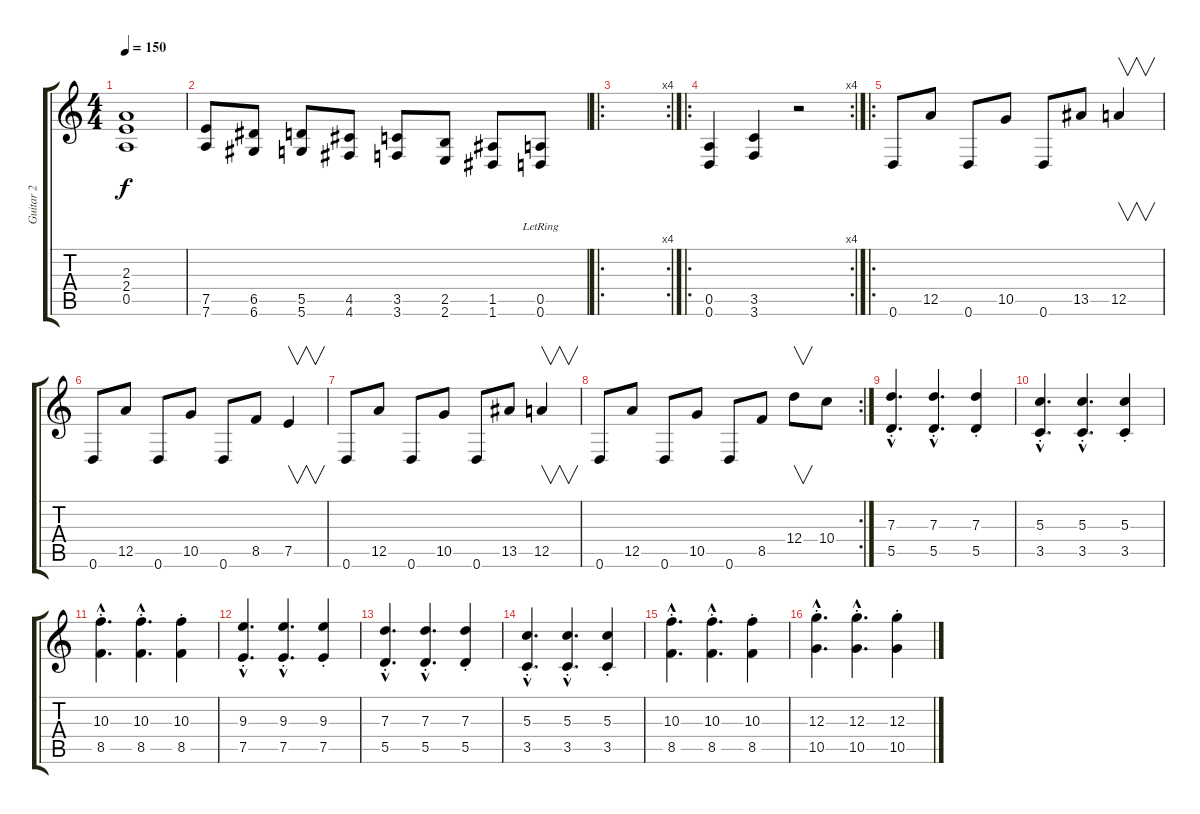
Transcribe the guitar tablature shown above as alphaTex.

\track ("Guitar 2" "Guitar 2") {instrument distortionguitar}
\staff {score tabs}
\tuning (E4 B3 G3 D3 A2 D2) {hide}
\ts (4 4)
\tempo 150
\clef g2
\ks c
(2.3 2.4 0.5).1{dy f} |
(7.5 7.6).8 (6.5 6.6).8 (5.5 5.6).8 (4.5 4.6).8 (3.5 3.6).8 (2.5 2.6).8 (1.5 1.6).8 (0.5{lr} 0.6{lr}).8 |
\ro
\rc 4
|
\ro
\rc 4
(0.5 0.6).4 (3.5 3.6).4 r.2 |
\ro
0.6.8 12.5.8 0.6.8 10.5.8 0.6.8 13.5.8 12.5.4{v} |
0.6.8 12.5.8 0.6.8 10.5.8 0.6.8 8.5.8 7.5.4{v} |
0.6.8 12.5.8 0.6.8 10.5.8 0.6.8 13.5.8 12.5.4{v} |
\rc 2
0.6.8 12.5.8 0.6.8 10.5.8 0.6.8 8.5.8 12.4.8{v} 10.4.8 |
(7.3{hac st} 5.5{hac st}).4{d} (7.3{hac st} 5.5{hac st}).4{d} (7.3{st} 5.5{st}).4 |
(5.3{hac st} 3.5{hac st}).4{d} (5.3{hac st} 3.5{hac st}).4{d} (5.3{st} 3.5{st}).4 |
(10.3{hac st} 8.5{hac st}).4{d} (10.3{hac st} 8.5{hac st}).4{d} (10.3{st} 8.5{st}).4 |
(9.3{hac st} 7.5{hac st}).4{d} (9.3{hac st} 7.5{hac st}).4{d} (9.3{st} 7.5{st}).4 |
(7.3{hac st} 5.5{hac st}).4{d} (7.3{hac st} 5.5{hac st}).4{d} (7.3{st} 5.5{st}).4 |
(5.3{hac st} 3.5{hac st}).4{d} (5.3{hac st} 3.5{hac st}).4{d} (5.3{st} 3.5{st}).4 |
(10.3{hac st} 8.5{hac st}).4{d} (10.3{hac st} 8.5{hac st}).4{d} (10.3{st} 8.5{st}).4 |
(12.3{hac st} 10.5{hac st}).4{d} (12.3{hac st} 10.5{hac st}).4{d} (12.3{st} 10.5{st}).4
